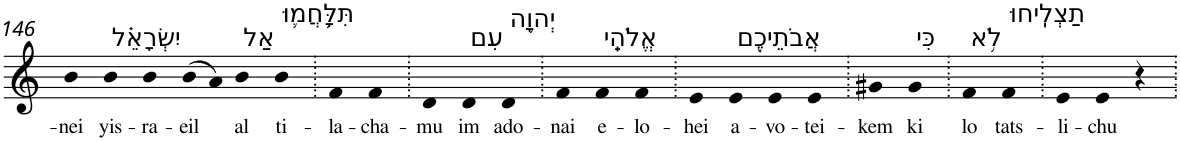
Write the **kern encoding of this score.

**kern	**text
*part1	*part1
*staff1	*staff1
*I"Piano	*
*I'Pno	*
!!LO:PB:g=z
*clefG2	*
*k[]	*
=146	=146
!	!LO:LY:b
4b	-nei
!LO:TX:a:t=יִשְׂרָאֵ֗ל	!
!	!LO:LY:b
4b	yis-
!	!LO:LY:b
4b	-ra-
!	!LO:LY:b
(>8b	-eil
8a)	.
!LO:TX:a:t=אַל	!
!	!LO:LY:b
4b	al
!LO:TX:a:t=תִּלָּ֥חֲמ֛וּ	!
!	!LO:LY:b
4b	ti-
=147.	=147.
!	!LO:LY:b
4f	-la-
!	!LO:LY:b
4f	-cha-
=148.	=148.
!	!LO:LY:b
4d	-mu
!LO:TX:a:t=עִם	!
!	!LO:LY:b
4d	im
!LO:TX:a:t=יְהוָ֥ה	!
!	!LO:LY:b
4d	ado-
=149.	=149.
!	!LO:LY:b
4f	-nai
!LO:TX:a:t=אֱלֹהֵֽי	!
!	!LO:LY:b
4f	e-
!	!LO:LY:b
4f	-lo-
=150.	=150.
!	!LO:LY:b
4e	-hei
!LO:TX:a:t=אֲבֹתֵיכֶ֖ם	!
!	!LO:LY:b
4e	a-
!	!LO:LY:b
4e	-vo-
!	!LO:LY:b
4e	-tei-
=151.	=151.
!	!LO:LY:b
4g#X	-kem
!LO:TX:a:t=כִּי	!
!	!LO:LY:b
4g#	ki
=152.	=152.
!LO:TX:a:t=לֹ֥א	!
!	!LO:LY:b
4f	lo
!LO:TX:a:t=תַצְלִֽיחוּ	!
!	!LO:LY:b
4f	tats-
=153.	=153.
!	!LO:LY:b
4e	-li-
!	!LO:LY:b
4e	-chu
4r	.
=.	=.
*-	*-
